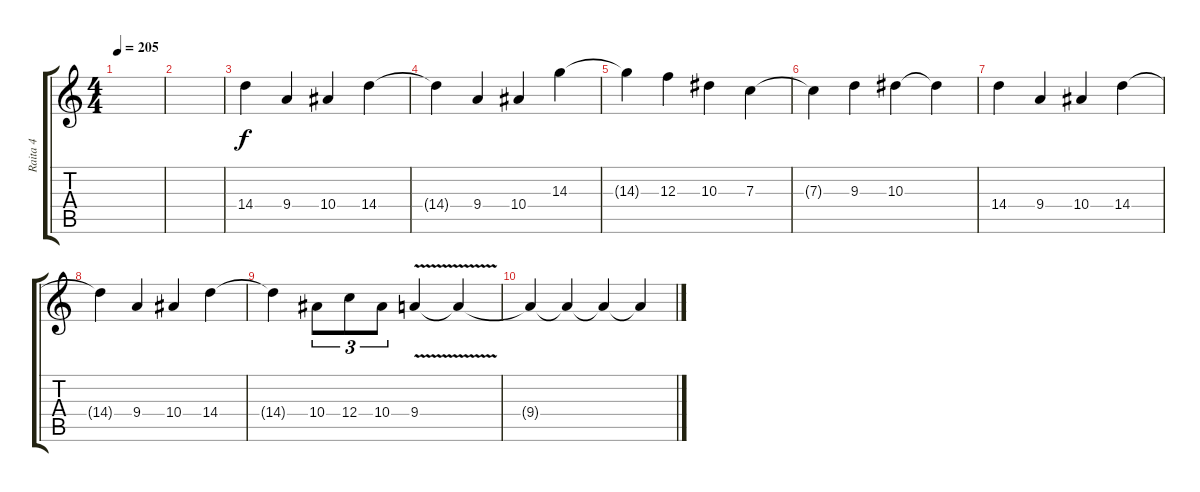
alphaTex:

\track ("Raita 4" "Raita 4") {instrument distortionguitar}
\staff {score tabs}
\tuning (D4 A3 F3 C3 G2 C2) {hide}
\ts (4 4)
\tempo 205
\clef g2
\ks c
|
|
14.4.4 9.4.4 10.4.4 14.4.4 |
14.4{t}.4 9.4.4 10.4.4 14.3.4 |
14.3{t}.4 12.3.4 10.3.4 7.3.4 |
7.3{t}.4 9.3.4 10.3.4 10.3{t}.4 |
14.4.4 9.4.4 10.4.4 14.4.4 |
14.4{t}.4 9.4.4 10.4.4 14.4.4 |
14.4{t}.4 10.4.8{tu (3 2)} 12.4.8{tu (3 2)} 10.4.8{tu (3 2)} 9.4{v}.4 9.4{t}.4 |
9.4{t}.4 9.4{t}.4 9.4{t}.4 9.4{t}.4
